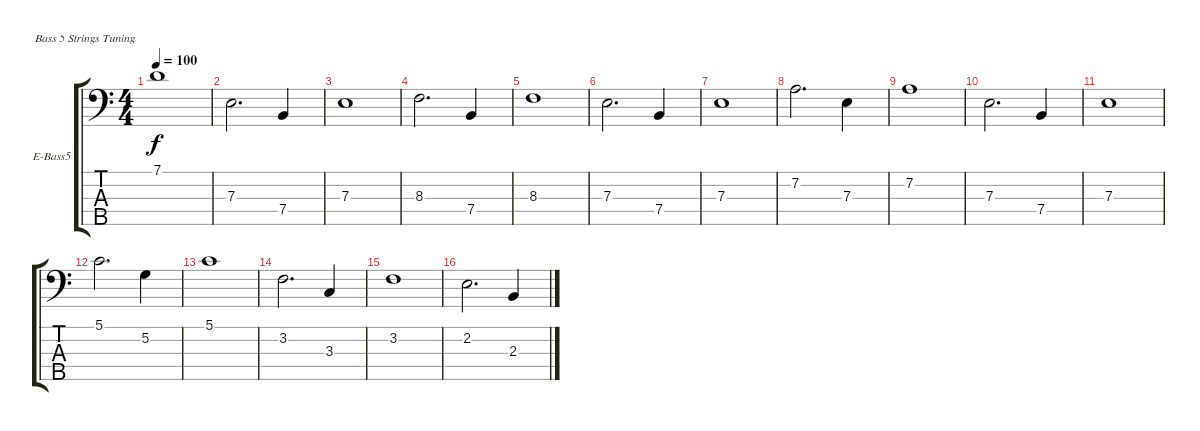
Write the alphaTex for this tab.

\defaultSystemsLayout 4
\bracketExtendMode groupsimilarinstruments
\firstSystemTrackNameOrientation horizontal
\otherSystemsTrackNameOrientation horizontal
\track ("Bass" "E-Bass5") {instrument electricbassfinger}
\staff {score tabs}
\tuning (G2 D2 A1 E1 B0)
\ts (4 4)
\tempo 100
\clef f4
\scale
0.333333
\ks c
7.1.1{dy f} |
\scale
0.333333 7.3.2{d} 7.4.4 |
\scale
0.333333 7.3.1 |
\scale
0.333333 8.3.2{d} 7.4.4 |
\scale
0.333333 8.3.1 |
\scale
0.333333 7.3.2{d} 7.4.4 |
\scale
0.333333 7.3.1 |
\scale
0.333333 7.2.2{d} 7.3.4 |
\scale
0.333333 7.2.1 |
\scale
0.333333 7.3.2{d} 7.4.4 |
\scale
0.333333 7.3.1 |
\scale
0.333333 5.1.2{d} 5.2.4 |
\scale
0.333333 5.1.1 |
\scale
0.333333 3.2.2{d} 3.3.4 |
\scale
0.333333 3.2.1 |
\scale
0.333333 2.2.2{d} 2.3.4
